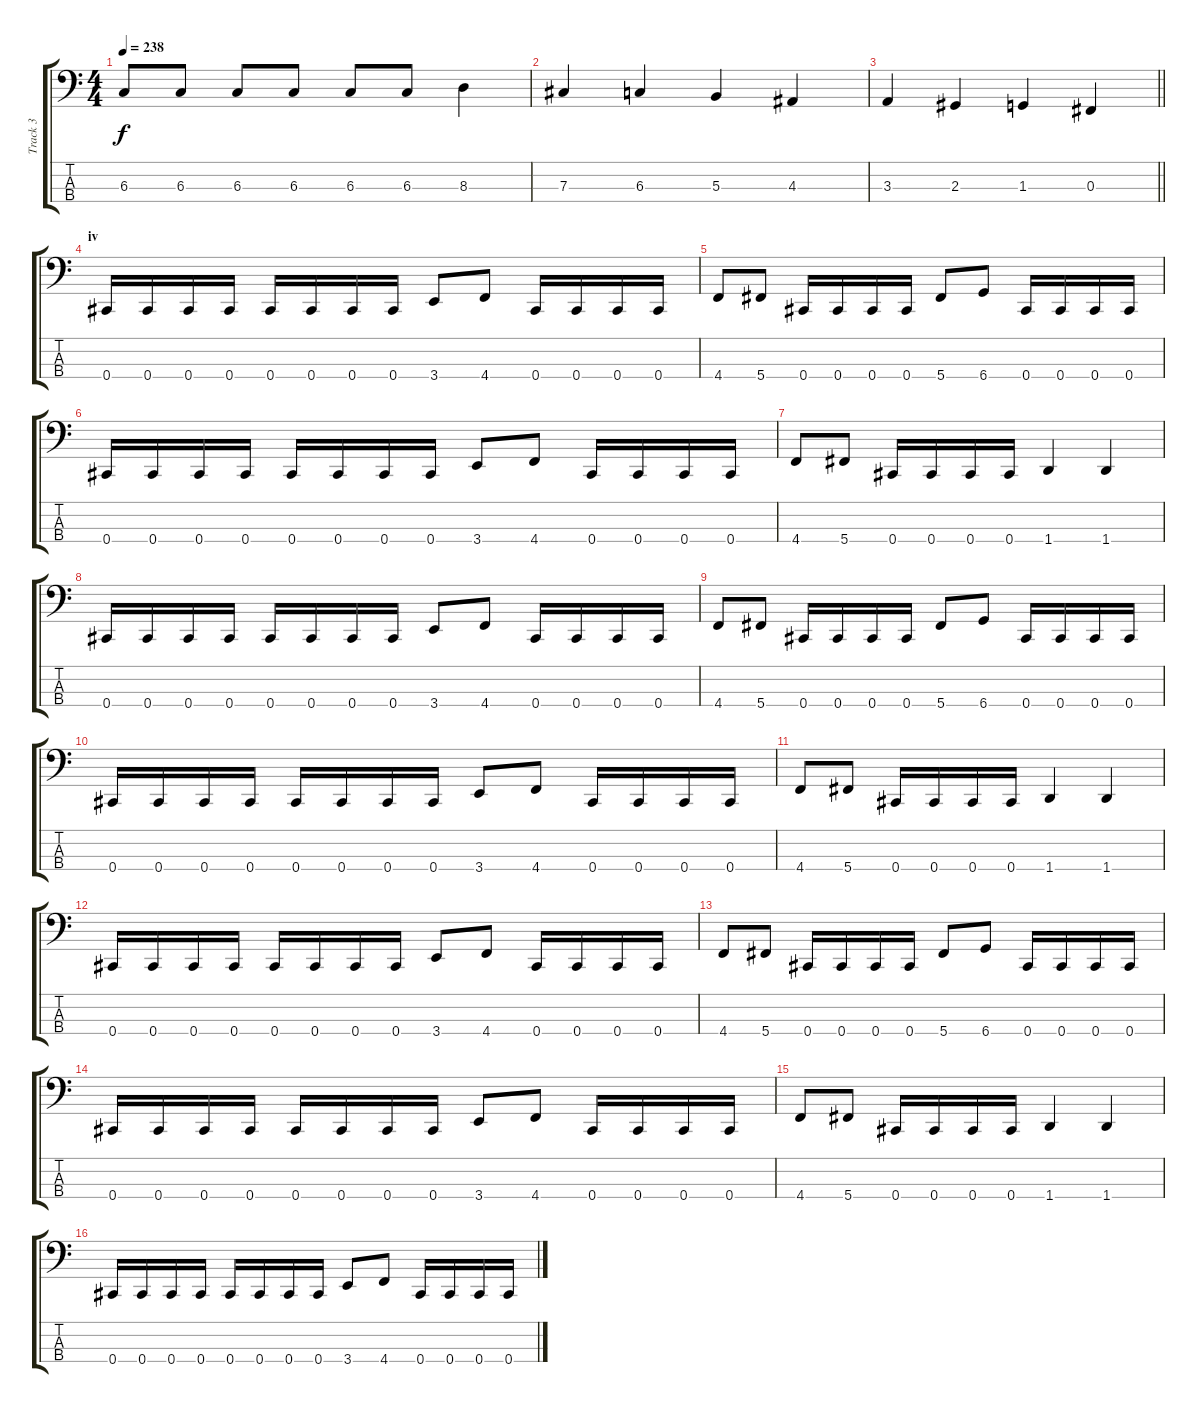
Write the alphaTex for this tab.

\track ("Track 3" "Track 3") {instrument electricbasspick}
\staff {score tabs}
\tuning (E2 B1 Gb1 Db1) {hide}
\ts (4 4)
\tempo 238
\clef f4
\ks c
6.3.8{dy f} 6.3.8 6.3.8 6.3.8 6.3.8 6.3.8 8.3.4 |
7.3.4 6.3.4 5.3.4 4.3.4 |
\barLineRight lightlight
3.3.4 2.3.4 1.3.4 0.3.4 |
\section ("" "iv")
0.4.16 0.4.16 0.4.16 0.4.16 0.4.16 0.4.16 0.4.16 0.4.16 3.4.8 4.4.8 0.4.16 0.4.16 0.4.16 0.4.16 |
4.4.8 5.4.8 0.4.16 0.4.16 0.4.16 0.4.16 5.4.8 6.4.8 0.4.16 0.4.16 0.4.16 0.4.16 |
0.4.16 0.4.16 0.4.16 0.4.16 0.4.16 0.4.16 0.4.16 0.4.16 3.4.8 4.4.8 0.4.16 0.4.16 0.4.16 0.4.16 |
4.4.8 5.4.8 0.4.16 0.4.16 0.4.16 0.4.16 1.4.4 1.4.4 |
0.4.16 0.4.16 0.4.16 0.4.16 0.4.16 0.4.16 0.4.16 0.4.16 3.4.8 4.4.8 0.4.16 0.4.16 0.4.16 0.4.16 |
4.4.8 5.4.8 0.4.16 0.4.16 0.4.16 0.4.16 5.4.8 6.4.8 0.4.16 0.4.16 0.4.16 0.4.16 |
0.4.16 0.4.16 0.4.16 0.4.16 0.4.16 0.4.16 0.4.16 0.4.16 3.4.8 4.4.8 0.4.16 0.4.16 0.4.16 0.4.16 |
4.4.8 5.4.8 0.4.16 0.4.16 0.4.16 0.4.16 1.4.4 1.4.4 |
0.4.16 0.4.16 0.4.16 0.4.16 0.4.16 0.4.16 0.4.16 0.4.16 3.4.8 4.4.8 0.4.16 0.4.16 0.4.16 0.4.16 |
4.4.8 5.4.8 0.4.16 0.4.16 0.4.16 0.4.16 5.4.8 6.4.8 0.4.16 0.4.16 0.4.16 0.4.16 |
0.4.16 0.4.16 0.4.16 0.4.16 0.4.16 0.4.16 0.4.16 0.4.16 3.4.8 4.4.8 0.4.16 0.4.16 0.4.16 0.4.16 |
4.4.8 5.4.8 0.4.16 0.4.16 0.4.16 0.4.16 1.4.4 1.4.4 |
0.4.16 0.4.16 0.4.16 0.4.16 0.4.16 0.4.16 0.4.16 0.4.16 3.4.8 4.4.8 0.4.16 0.4.16 0.4.16 0.4.16
